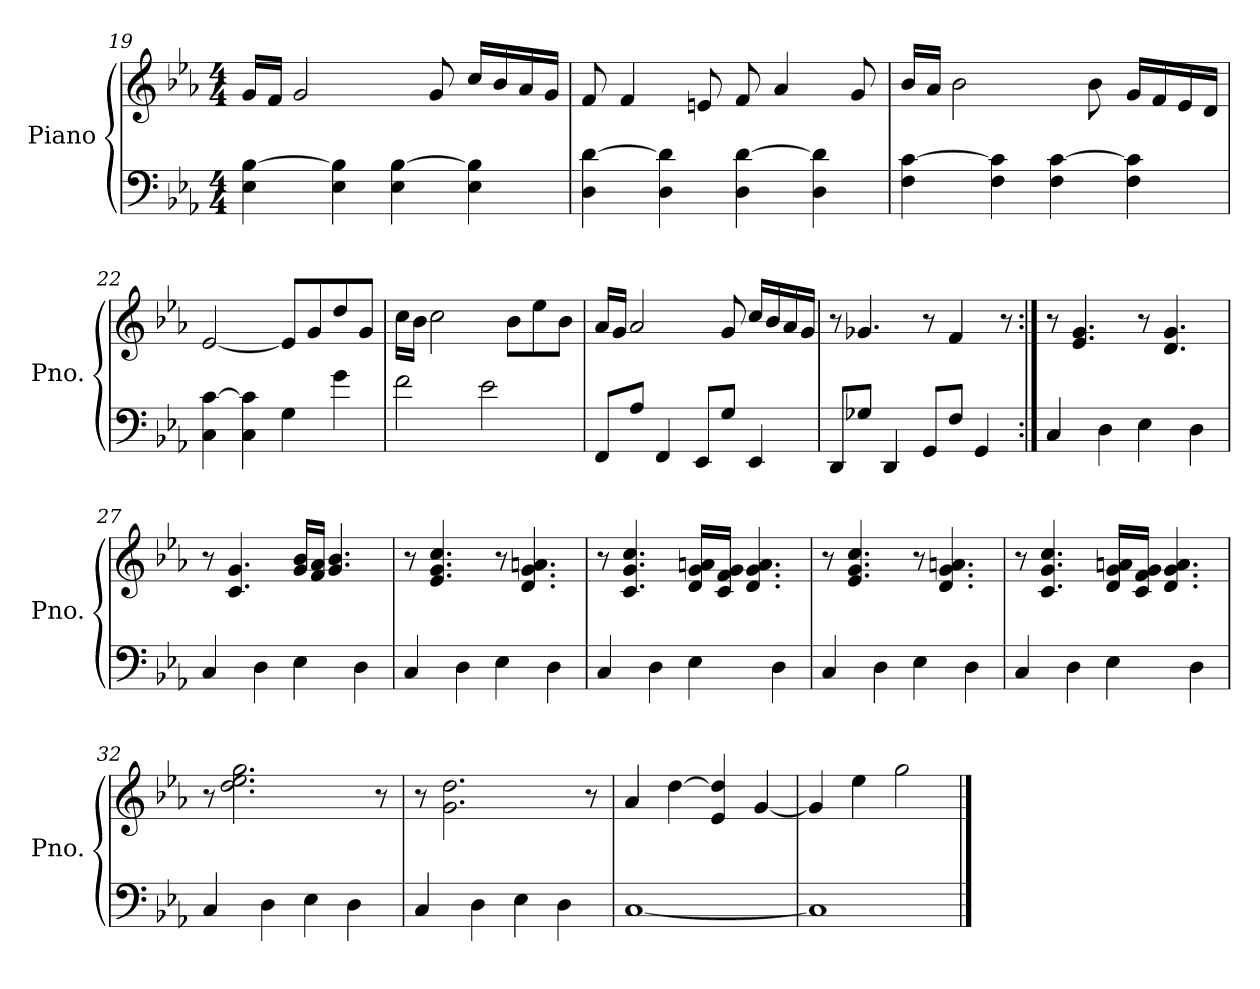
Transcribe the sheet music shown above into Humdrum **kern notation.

**kern	**kern
*part1	*part1
*staff2	*staff1
*I"Piano	*
*I'Pno.	*
*clefF4	*clefG2
*k[b-e-a-]	*k[b-e-a-]
*M4/4	*M4/4
=19	=19
4E-\ [4B-\	16g/LL
.	16f/JJ
.	2g/
4E-\ 4B-\]	.
4E-\ [4B-\	.
.	8g/
4E-\ 4B-\]	16cc/LL
.	16b-/
.	16a-/
.	16g/JJ
=20	=20
4D\ [4d\	8f/
.	4f/
4D\ 4d\]	.
.	8en/
4D\ [4d\	8f/
.	4a-/
4D\ 4d\]	.
.	8g/
!!LO:LB:g=z
=21	=21
4F\ [4c\	16b-/LL
.	16a-/JJ
.	2b-\
4F\ 4c\]	.
4F\ [4c\	.
.	8b-\
4F\ 4c\]	16g/LL
.	16f/
.	16e-/
.	16d/JJ
=22	=22
4C\ [4c\	[2e-/
4C\ 4c\]	.
4G\	8e-/L]
.	8g/
4g\	8dd/
.	8g/J
=23	=23
2f\	16cc\LL
.	16b-\JJ
.	2cc\
2e-\	.
.	8b-\L
.	8ee-\
.	8b-\J
=24	=24
8FF/L	16a-/LL
.	16g/JJ
8A-/J	2a-/
4FF/	.
8EE-/L	.
8G/J	8g/
4EE-/	16cc/LL
.	16b-/
.	16a-/
.	16g/JJ
=25	=25
8DD/L	8r
8G-X/J	4.g-X/
4DD/	.
8GG/L	8r
8F/J	4f/
4GG/	.
.	8r
!!LO:PB:g=z
=26:|!	=26:|!
4C/	8r
.	4.e-/ 4.g/
4D\	.
4E-\	8r
.	4.d/ 4.g/
4D\	.
=27	=27
4C/	8r
.	4.c/ 4.g/
4D\	.
4E-\	16g/ 16b-/LL
.	16f/ 16a-/JJ
.	4.g/ 4.b-/
4D\	.
=28	=28
4C/	8r
.	4.e-/ 4.g/ 4.cc/
4D\	.
4E-\	8r
.	4.d/ 4.g/ 4.an/
4D\	.
=29	=29
4C/	8r
.	4.c/ 4.g/ 4.cc/
4D\	.
4E-\	16d/ 16g/ 16an/LL
.	16c/ 16f/ 16g/JJ
.	4.d/ 4.g/ 4.a/
4D\	.
=30	=30
4C/	8r
.	4.e-/ 4.g/ 4.cc/
4D\	.
4E-\	8r
.	4.d/ 4.g/ 4.an/
4D\	.
=31	=31
4C/	8r
.	4.c/ 4.g/ 4.cc/
4D\	.
4E-\	16d/ 16g/ 16an/LL
.	16c/ 16f/ 16g/JJ
.	4.d/ 4.g/ 4.a/
4D\	.
!!LO:LB:g=z
=32	=32
4C/	8r
.	2.dd\ 2.ee-\ 2.gg\
4D\	.
4E-\	.
4D\	.
.	8r
=33	=33
4C/	8r
.	2.g\ 2.dd\
4D\	.
4E-\	.
4D\	.
.	8r
=34	=34
[1C	4a-/
.	[4dd\
.	4e-/ 4dd/]
.	[4g/
=35	=35
1C]	4g/]
.	4ee-\
.	2gg\
==	==
*-	*-
